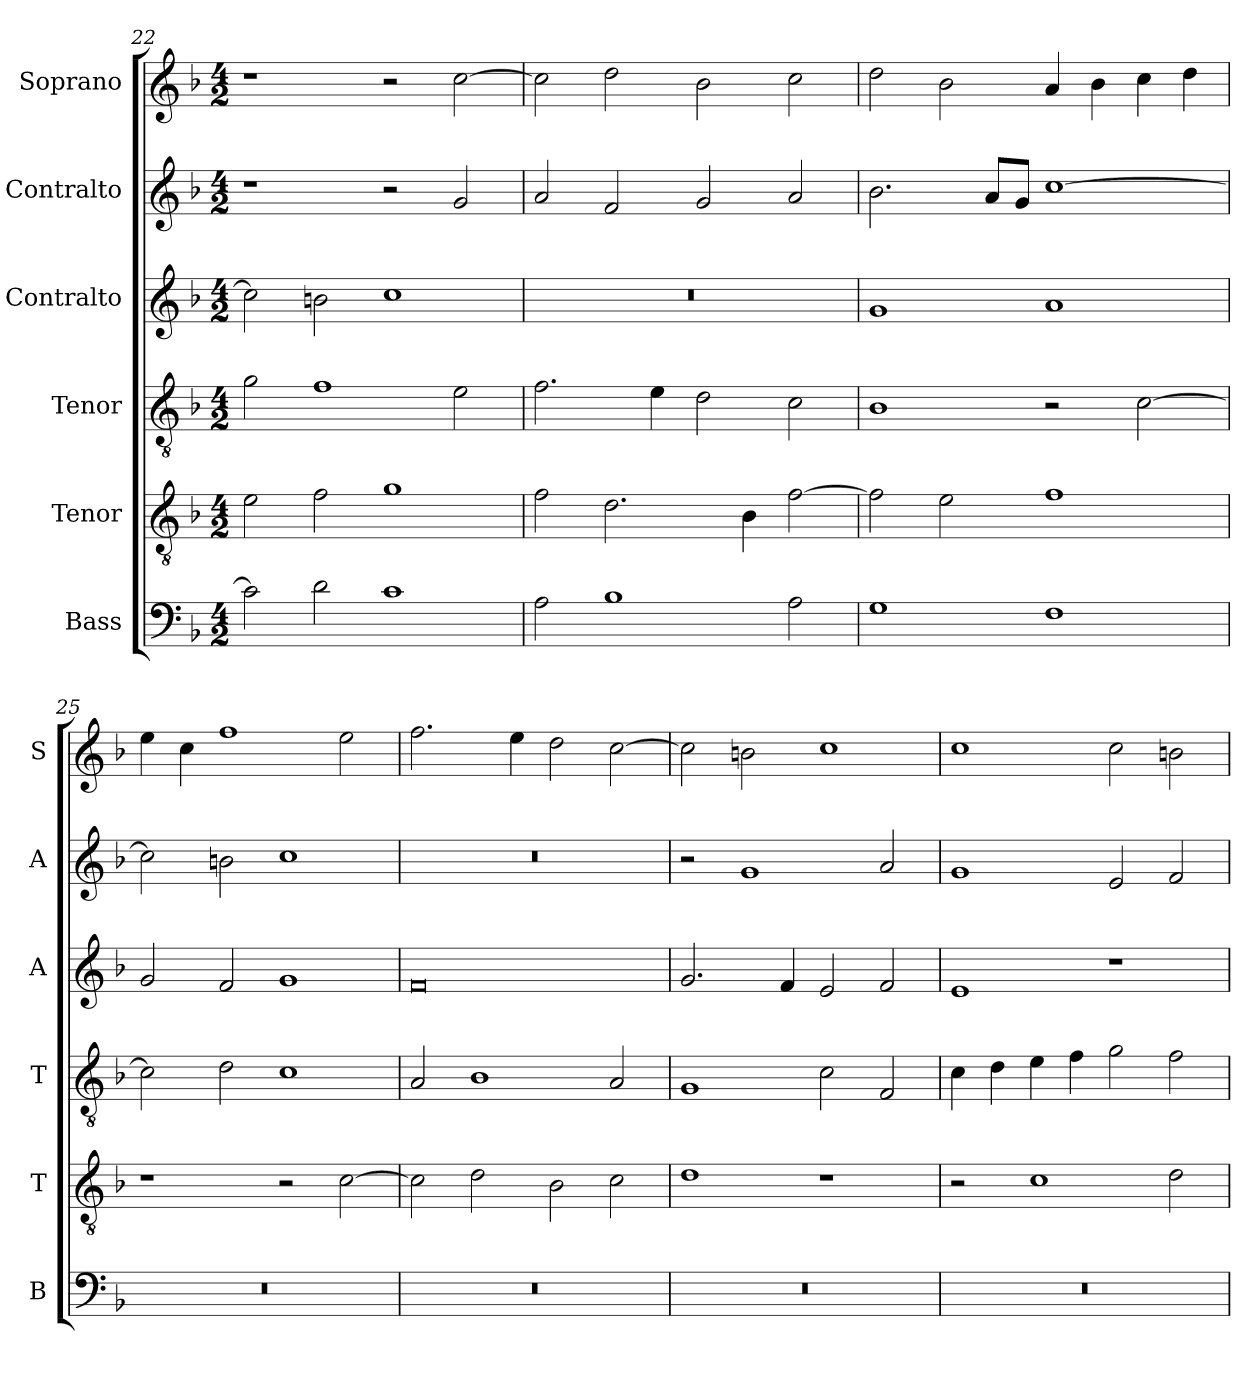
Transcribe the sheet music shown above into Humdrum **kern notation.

**kern	**kern	**kern	**kern	**kern	**kern
*part6	*part5	*part4	*part3	*part2	*part1
*staff6	*staff5	*staff4	*staff3	*staff2	*staff1
*I"Bass	*I"Tenor	*I"Tenor	*I"Contralto	*I"Contralto	*I"Soprano
*I'B	*I'T	*I'T	*I'A	*I'A	*I'S
*clefF4	*clefGv2	*clefGv2	*clefG2	*clefG2	*clefG2
*k[b-]	*k[b-]	*k[b-]	*k[b-]	*k[b-]	*k[b-]
*F:ion	*F:ion	*F:ion	*F:ion	*F:ion	*F:ion
*M4/2	*M4/2	*M4/2	*M4/2	*M4/2	*M4/2
=22	=22	=22	=22	=22	=22
2c]	2e	2g	2cc]	1r	1r
2d	2f	1f	2bn	.	.
1c	1g	.	1cc	2r	2r
.	.	2e	.	2g	[2cc
=23	=23	=23	=23	=23	=23
2A	2f	2.f	0r	2a	2cc]
1B-	2.d	.	.	2f	2dd
.	.	4e	.	.	.
.	.	2d	.	2g	2b-
.	4B-	.	.	.	.
2A	[2f	2c	.	2a	2cc
=24	=24	=24	=24	=24	=24
1G	2f]	1B-	1g	2.b-	2dd
.	2e	.	.	.	2b-
.	.	.	.	8a/L	.
.	.	.	.	8g/J	.
1F	1f	2r	1a	[1cc	4a
.	.	.	.	.	4b-
.	.	[2c	.	.	4cc
.	.	.	.	.	4dd
=25	=25	=25	=25	=25	=25
0r	1r	2c]	2g	2cc]	4ee
.	.	.	.	.	4cc
.	.	2d	2f	2bn	1ff
.	2r	1c	1g	1cc	.
.	[2c	.	.	.	2ee
=26	=26	=26	=26	=26	=26
0r	2c]	2A	0f	0r	2.ff
.	2d	1B-	.	.	.
.	.	.	.	.	4ee
.	2B-	.	.	.	2dd
.	2c	2A	.	.	[2cc
=27	=27	=27	=27	=27	=27
0r	1d	1G	2.g	2r	2cc]
.	.	.	.	1g	2bn
.	.	.	4f	.	.
.	1r	2c	2e	.	1cc
.	.	2F	2f	2a	.
=28	=28	=28	=28	=28	=28
0r	2r	4c	1e	1g	1cc
.	.	4d	.	.	.
.	1c	4e	.	.	.
.	.	4f	.	.	.
.	.	2g	1r	2e	2cc
.	2d	2f	.	2f	2bn
=	=	=	=	=	=
*-	*-	*-	*-	*-	*-
